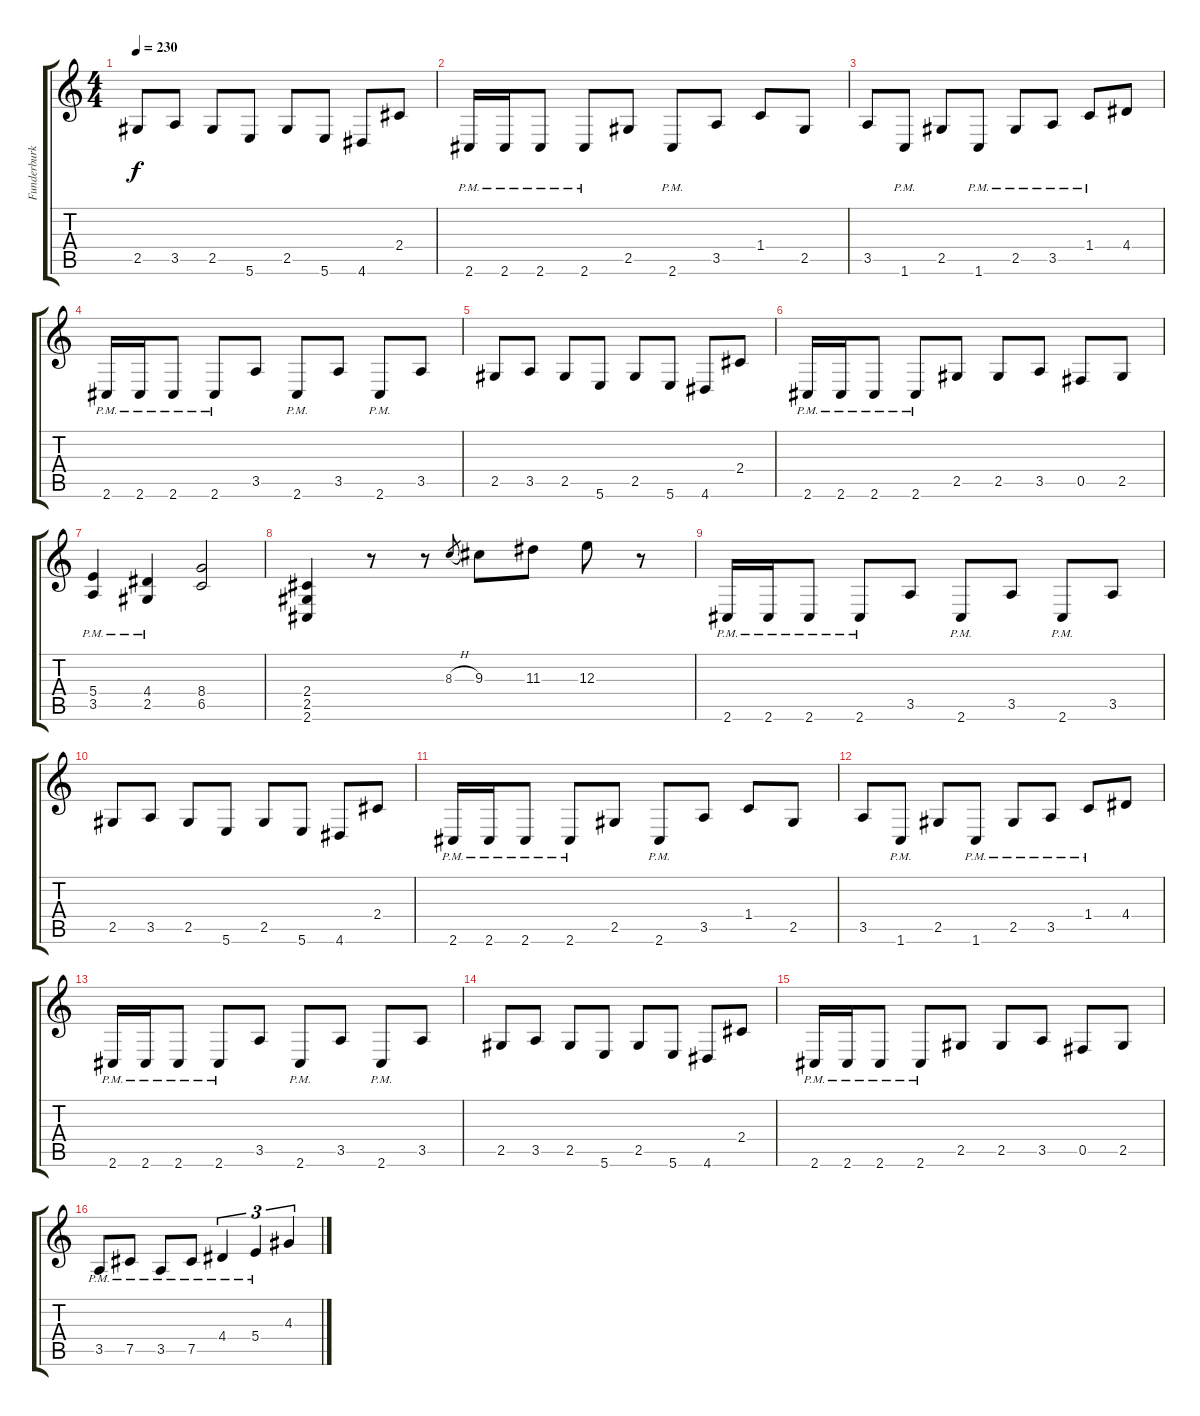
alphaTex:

\track ("Funderburk Rhythm" "Funderburk") {instrument overdrivenguitar}
\staff {score tabs}
\tuning (Db4 Ab3 E3 B2 Gb2 B1) {hide}
\ts (4 4)
\tempo 230
\clef g2
\ks c
2.5.8{dy f} 3.5.8 2.5.8 5.6.8 2.5.8 5.6.8 4.6.8 2.4.8 |
2.6{pm}.16 2.6{pm}.16 2.6{pm}.8 2.6{pm}.8 2.5.8 2.6{pm}.8 3.5.8 1.4.8 2.5.8 |
3.5.8 1.6{pm}.8 2.5.8 1.6{pm}.8 2.5{pm}.8 3.5{pm}.8 1.4{pm}.8 4.4.8 |
2.6{pm}.16 2.6{pm}.16 2.6{pm}.8 2.6{pm}.8 3.5.8 2.6{pm}.8 3.5.8 2.6{pm}.8 3.5.8 |
2.5.8 3.5.8 2.5.8 5.6.8 2.5.8 5.6.8 4.6.8 2.4.8 |
2.6{pm}.16 2.6{pm}.16 2.6{pm}.8 2.6{pm}.8 2.5.8 2.5.8 3.5.8 0.5.8 2.5.8 |
(5.4{pm} 3.5{pm}).4 (4.4{pm} 2.5{pm}).4 (8.4 6.5).2 |
(2.4 2.5 2.6).4 r.8 r.8 8.3{h}.8{gr} 9.3.8 11.3.8 12.3.8 r.8 |
2.6{pm}.16 2.6{pm}.16 2.6{pm}.8 2.6{pm}.8 3.5.8 2.6{pm}.8 3.5.8 2.6{pm}.8 3.5.8 |
2.5.8 3.5.8 2.5.8 5.6.8 2.5.8 5.6.8 4.6.8 2.4.8 |
2.6{pm}.16 2.6{pm}.16 2.6{pm}.8 2.6{pm}.8 2.5.8 2.6{pm}.8 3.5.8 1.4.8 2.5.8 |
3.5.8 1.6{pm}.8 2.5.8 1.6{pm}.8 2.5{pm}.8 3.5{pm}.8 1.4{pm}.8 4.4.8 |
2.6{pm}.16 2.6{pm}.16 2.6{pm}.8 2.6{pm}.8 3.5.8 2.6{pm}.8 3.5.8 2.6{pm}.8 3.5.8 |
2.5.8 3.5.8 2.5.8 5.6.8 2.5.8 5.6.8 4.6.8 2.4.8 |
2.6{pm}.16 2.6{pm}.16 2.6{pm}.8 2.6{pm}.8 2.5.8 2.5.8 3.5.8 0.5.8 2.5.8 |
3.5{pm}.8 7.5{pm}.8 3.5{pm}.8 7.5{pm}.8 4.4{pm}.4{tu (3 2)} 5.4{pm}.4{tu (3 2)} 4.3.4{tu (3 2)}
